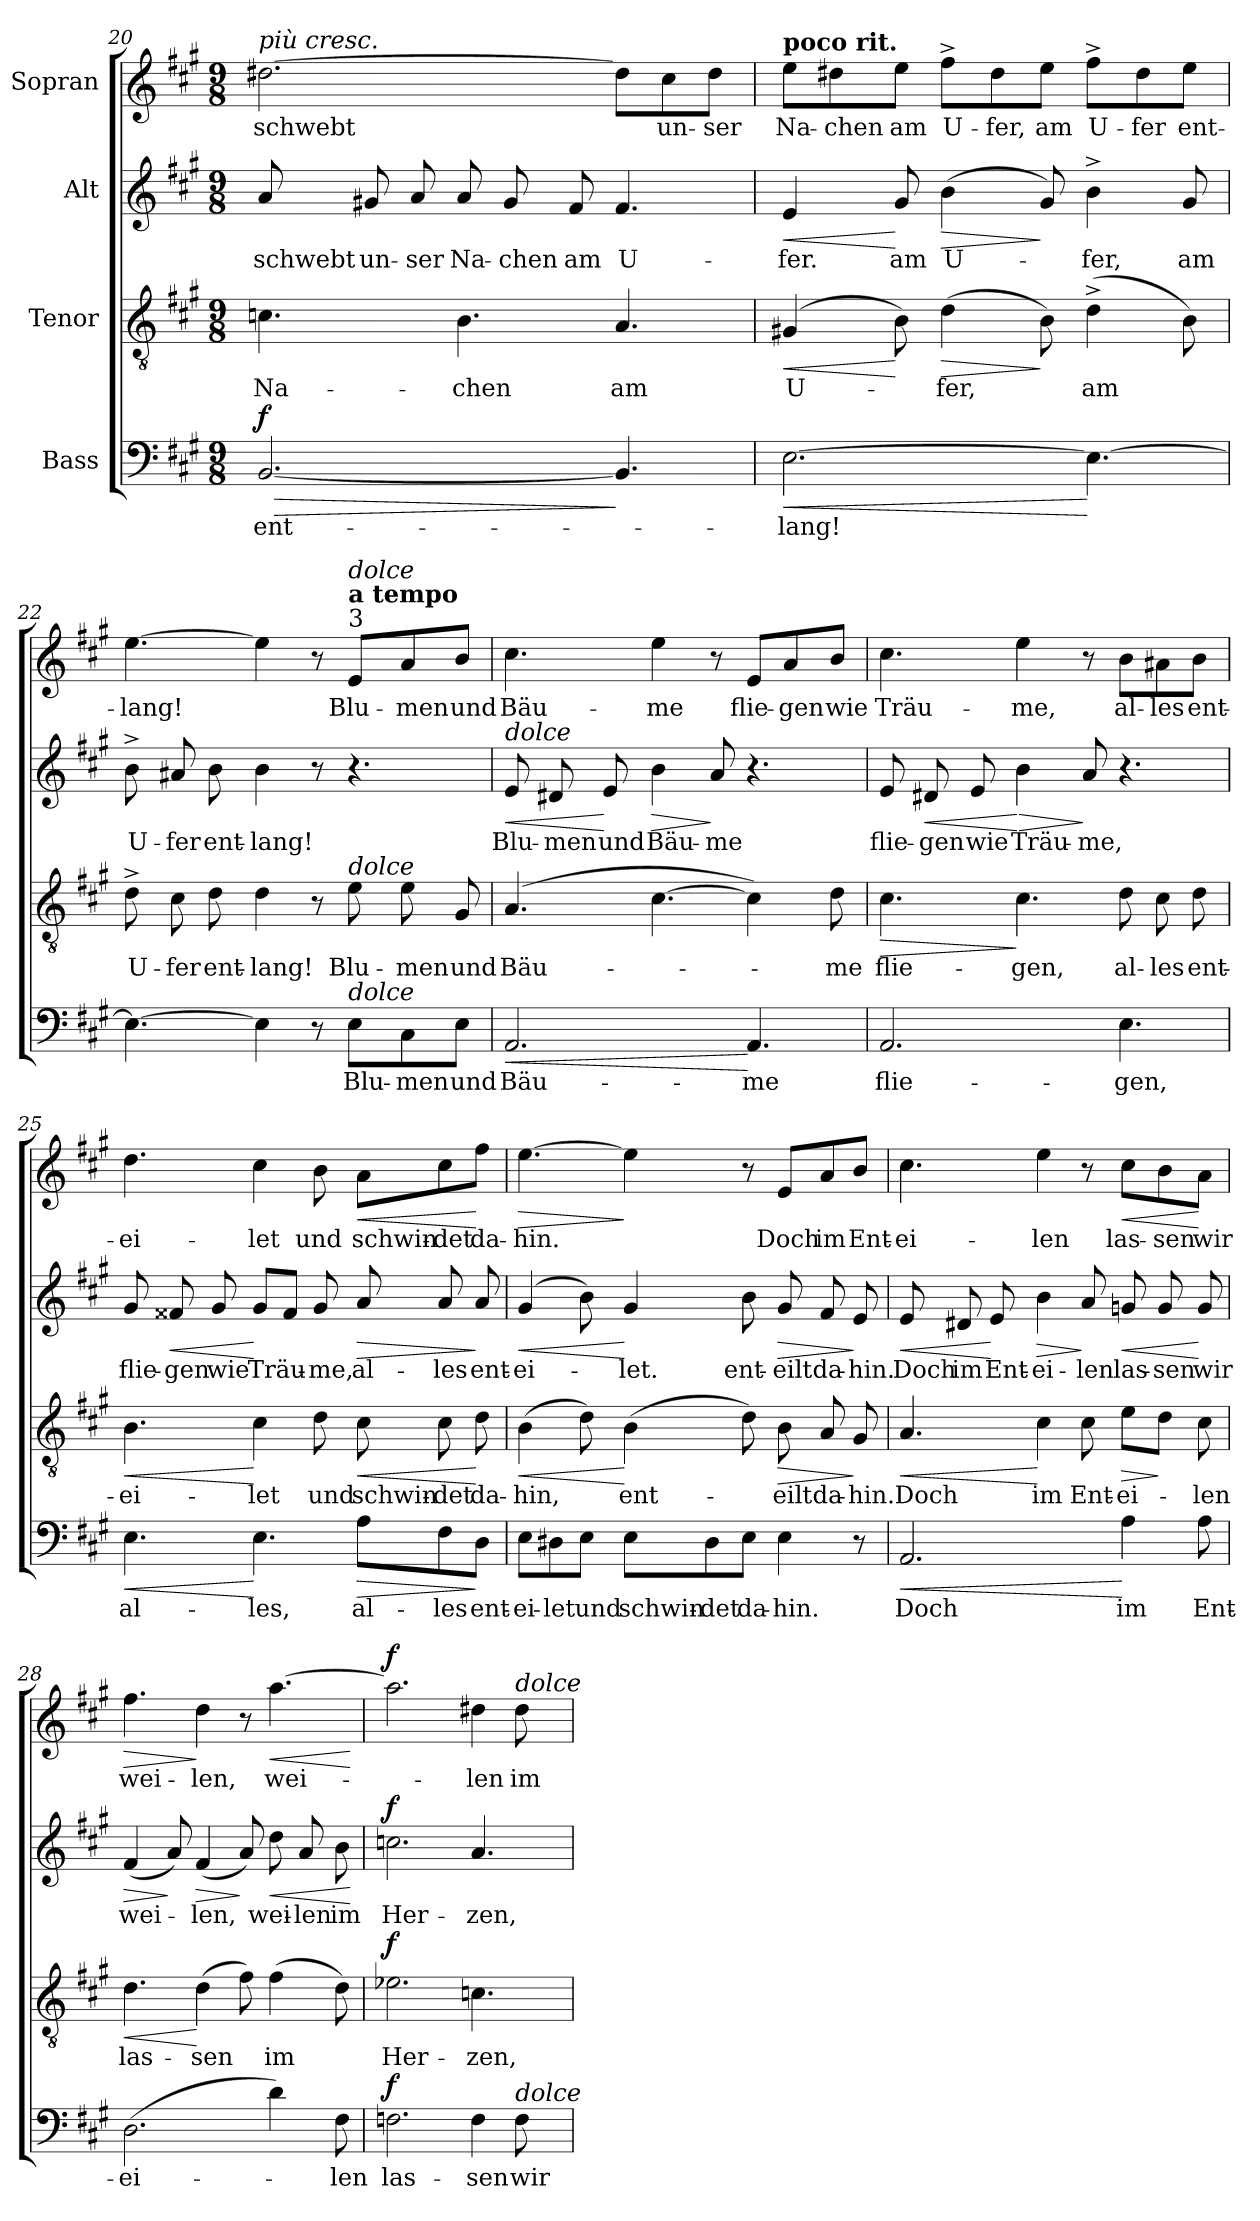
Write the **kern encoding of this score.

**kern	**text	**dynam	**kern	**text	**dynam	**kern	**text	**dynam	**kern	**text	**dynam
*part4	*part4	*part4	*part3	*part3	*part3	*part2	*part2	*part2	*part1	*part1	*part1
*staff4	*staff4	*staff4	*staff3	*staff3	*staff3	*staff2	*staff2	*staff2	*staff1	*staff1	*staff1
*I"Bass	*	*	*I"Tenor	*	*	*I"Alt	*	*	*I"Sopran	*	*
!!LO:LB:g=z
*clefF4	*	*	*clefGv2	*	*	*clefG2	*	*	*clefG2	*	*
*k[f#c#g#]	*	*	*k[f#c#g#]	*	*	*k[f#c#g#]	*	*	*k[f#c#g#]	*	*
*M9/8	*	*	*M9/8	*	*	*M9/8	*	*	*M9/8	*	*
=20	=20	=20	=20	=20	=20	=20	=20	=20	=20	=20	=20
!	!	!	!	!	!	!	!	!	!LO:TX:a:i:t=più cresc.	!	!
!	!LO:LY:b	!LO:HP:b	!	!LO:LY:b	!	!	!LO:LY:b	!	!	!LO:LY:b	!
!	!	!LO:DY:n=1:a	!	!	!	!	!	!	!	!	!
[2.BB/	ent-	> f	4.cn\	Na-	.	8a/	schwebt	.	[2.dd#X\	schwebt	.
!	!	!	!	!	!	!	!LO:LY:b	!	!	!	!
.	.	.	.	.	.	8g#X/	un-	.	.	.	.
!	!	!	!	!	!	!	!LO:LY:b	!	!	!	!
.	.	.	.	.	.	8a/	-ser	.	.	.	.
!	!	!	!	!LO:LY:b	!	!	!LO:LY:b	!	!	!	!
.	.	.	4.B\	-chen	.	8a/	Na-	.	.	.	.
!	!	!	!	!	!	!	!LO:LY:b	!	!	!	!
.	.	.	.	.	.	8g#/	-chen	.	.	.	.
!	!	!	!	!	!	!	!LO:LY:b	!	!	!	!
.	.	.	.	.	.	8f#/	am	.	.	.	.
!	!	!	!	!LO:LY:b	!	!	!LO:LY:b	!	!	!	!
4.BB/]	.	]	4.A/	am	.	4.f#/	U-	.	8dd#\L]	.	.
!	!	!	!	!	!	!	!	!	!	!LO:LY:b	!
.	.	.	.	.	.	.	.	.	8cc#\	un-	.
!	!	!	!	!	!	!	!	!	!	!LO:LY:b	!
.	.	.	.	.	.	.	.	.	8dd#\J	-ser	.
=21	=21	=21	=21	=21	=21	=21	=21	=21	=21	=21	=21
!	!	!	!	!	!	!	!	!	!LO:TX:a:B:t=poco rit.	!	!
!	!LO:LY:b	!LO:HP:b	!	!LO:LY:b	!LO:HP:b	!	!LO:LY:b	!LO:HP:b	!	!LO:LY:b	!
[2.E\	-lang!	<	(4G#X/	U-	<	4e/	-fer.	<	8ee\L	Na-	.
!	!	!	!	!	!	!	!	!	!	!LO:LY:b	!
.	.	.	.	.	.	.	.	.	8dd#X\	-chen	.
!	!	!	!	!	!	!	!LO:LY:b	!	!	!LO:LY:b	!
.	.	.	8B\)	.	[	8g#/	am	[	8ee\J	am	.
!	!	!	!	!LO:LY:b	!LO:HP:b	!	!LO:LY:b	!LO:HP:b	!	!LO:LY:b	!
.	.	.	(4d\	-fer,	>	(4b\	U-	>	8ff#^\L	U-	.
!	!	!	!	!	!	!	!	!	!	!LO:LY:b	!
.	.	.	.	.	.	.	.	.	8dd#\	-fer,	.
!	!	!	!	!	!	!	!	!	!	!LO:LY:b	!
.	.	.	8B\)	.	]	8g#/)	.	]	8ee\J	am	.
!	!	!	!	!LO:LY:b	!	!	!LO:LY:b	!	!	!LO:LY:b	!
4.E\_	.	[	(4d^\	am	.	4b^\	-fer,	.	8ff#^\L	U-	.
!	!	!	!	!	!	!	!	!	!	!LO:LY:b	!
.	.	.	.	.	.	.	.	.	8dd#\	-fer	.
!	!	!	!	!	!	!	!LO:LY:b	!	!	!LO:LY:b	!
.	.	.	8B\)	.	.	8g#/	am	.	8ee\J	ent-	.
!!LO:PB:g=z
=22	=22	=22	=22	=22	=22	=22	=22	=22	=22	=22	=22
!	!	!	!	!LO:LY:b	!	!	!LO:LY:b	!	!	!LO:LY:b	!
4.E\_	.	.	8d^\	U-	.	8b^\	U-	.	[4.ee\	-lang!	.
!	!	!	!	!LO:LY:b	!	!	!LO:LY:b	!	!	!	!
.	.	.	8c#\	-fer	.	8a#X/	-fer	.	.	.	.
!	!	!	!	!LO:LY:b	!	!	!LO:LY:b	!	!	!	!
.	.	.	8d\	ent-	.	8b\	ent-	.	.	.	.
!	!	!	!	!LO:LY:b	!	!	!LO:LY:b	!	!	!	!
4E\]	.	.	4d\	-lang!	.	4b\	-lang!	.	4ee\]	.	.
8r	.	.	8r	.	.	8r	.	.	8r	.	.
!	!	!	!	!	!	!	!	!	!LO:TX:a:t=3	!	!
!	!	!	!	!	!	!	!	!	!LO:TX:a:B:t=a tempo	!	!
!	!	!	!	!	!	!	!	!	!LO:TX:a:i:t=dolce	!	!
!	!	!	!LO:TX:a:i:t=dolce	!	!	!	!	!	!	!	!
!LO:TX:a:i:t=dolce	!	!	!	!	!	!	!	!	!	!	!
!	!LO:LY:b	!	!	!LO:LY:b	!	!	!	!	!	!LO:LY:b	!
8E\L	Blu-	.	8e\	Blu-	.	4.r	.	.	8e/L	Blu-	.
!	!LO:LY:b	!	!	!LO:LY:b	!	!	!	!	!	!LO:LY:b	!
8C#\	-men	.	8e\	-men	.	.	.	.	8a/	-men	.
!	!LO:LY:b	!	!	!LO:LY:b	!	!	!	!	!	!LO:LY:b	!
8E\J	und	.	8G#/	und	.	.	.	.	8b/J	und	.
=23	=23	=23	=23	=23	=23	=23	=23	=23	=23	=23	=23
!	!	!	!	!	!	!LO:TX:a:i:t=dolce	!	!	!	!	!
!	!LO:LY:b	!LO:HP:b	!	!LO:LY:b	!	!	!LO:LY:b	!LO:HP:b	!	!LO:LY:b	!
2.AA/	Bäu-	<	(4.A/	Bäu-	.	8e/	Blu-	<	4.cc#\	Bäu-	.
!	!	!	!	!	!	!	!LO:LY:b	!	!	!	!
.	.	.	.	.	.	8d#X/	-men	.	.	.	.
!	!	!	!	!	!	!	!LO:LY:b	!	!	!	!
.	.	.	.	.	.	8e/	und	[	.	.	.
!	!	!	!	!	!	!	!LO:LY:b	!LO:HP:b	!	!LO:LY:b	!
.	.	.	[4.c#\	.	.	4b\	Bäu-	>	4ee\	-me	.
!	!	!	!	!	!	!	!LO:LY:b	!	!	!	!
.	.	.	.	.	.	8a/	-me	]	8r	.	.
!	!LO:LY:b	!	!	!	!	!	!	!	!	!LO:LY:b	!
4.AA/	-me	[	4c#\])	.	.	4.r	.	.	8e/L	flie-	.
!	!	!	!	!	!	!	!	!	!	!LO:LY:b	!
.	.	.	.	.	.	.	.	.	8a/	-gen	.
!	!	!	!	!LO:LY:b	!	!	!	!	!	!LO:LY:b	!
.	.	.	8d\	-me	.	.	.	.	8b/J	wie	.
!!LO:LB:g=z
=24	=24	=24	=24	=24	=24	=24	=24	=24	=24	=24	=24
!	!LO:LY:b	!	!	!LO:LY:b	!LO:HP:b	!	!LO:LY:b	!	!	!LO:LY:b	!
2.AA/	flie-	.	4.c#\	flie-	>	8e/	flie-	.	4.cc#\	Träu-	.
!	!	!	!	!	!	!	!LO:LY:b	!LO:HP:b	!	!	!
.	.	.	.	.	.	8d#X/	-gen	<	.	.	.
!	!	!	!	!	!	!	!LO:LY:b	!	!	!	!
.	.	.	.	.	.	8e/	wie	.	.	.	.
!	!	!	!	!LO:LY:b	!	!	!LO:LY:b	!LO:HP:n=1:b	!	!LO:LY:b	!
.	.	.	4.c#\	-gen,	]	4b\	Träu-	[ >	4ee\	-me,	.
!	!	!	!	!	!	!	!LO:LY:b	!	!	!	!
.	.	.	.	.	.	8a/	-me,	]	8r	.	.
!	!LO:LY:b	!	!	!LO:LY:b	!	!	!	!	!	!LO:LY:b	!
4.E\	-gen,	.	8d\	al-	.	4.r	.	.	8b\L	al-	.
!	!	!	!	!LO:LY:b	!	!	!	!	!	!LO:LY:b	!
.	.	.	8c#\	-les	.	.	.	.	8a#X\	-les	.
!	!	!	!	!LO:LY:b	!	!	!	!	!	!LO:LY:b	!
.	.	.	8d\	ent-	.	.	.	.	8b\J	ent-	.
=25	=25	=25	=25	=25	=25	=25	=25	=25	=25	=25	=25
!	!LO:LY:b	!LO:HP:b	!	!LO:LY:b	!LO:HP:b	!	!LO:LY:b	!	!	!LO:LY:b	!
4.E\	al-	<	4.B\	-ei-	<	8g#/	flie-	.	4.dd\	-ei-	.
!	!	!	!	!	!	!	!LO:LY:b	!LO:HP:b	!	!	!
.	.	.	.	.	.	8f##X/	-gen	<	.	.	.
!	!	!	!	!	!	!	!LO:LY:b	!	!	!	!
.	.	.	.	.	.	8g#/	wie	.	.	.	.
!	!LO:LY:b	!	!	!LO:LY:b	!	!	!LO:LY:b	!	!	!LO:LY:b	!
4.E\	-les,	[	4c#\	-let	[	8g#/L	Träu-	[	4cc#\	-let	.
.	.	.	.	.	.	8f##/J	.	.	.	.	.
!	!	!	!	!LO:LY:b	!	!	!LO:LY:b	!	!	!LO:LY:b	!
.	.	.	8d\	und	.	8g#/	-me,	.	8b\	und	.
!	!LO:LY:b	!LO:HP:b	!	!LO:LY:b	!LO:HP:b	!	!LO:LY:b	!LO:HP:b	!	!LO:LY:b	!LO:HP:b
8A\L	al-	>	8c#\	schwin-	<	8a/	al-	>	8a\L	schwin-	<
!	!LO:LY:b	!	!	!LO:LY:b	!	!	!LO:LY:b	!	!	!LO:LY:b	!
8F#\	-les	.	8c#\	-det	.	8a/	-les	.	8cc#\	-det	.
!	!LO:LY:b	!	!	!LO:LY:b	!	!	!LO:LY:b	!	!	!LO:LY:b	!
8D\J	ent-	]	8d\	da-	[	8a/	ent-	]	8ff#\J	da-	[
!!LO:LB:g=z
=26	=26	=26	=26	=26	=26	=26	=26	=26	=26	=26	=26
!	!LO:LY:b	!	!	!LO:LY:b	!LO:HP:b	!	!LO:LY:b	!LO:HP:b	!	!LO:LY:b	!LO:HP:b
8E\L	-ei-	.	(4B\	-hin,	<	(4g#/	-ei-	<	[4.ee\	-hin.	>
!	!LO:LY:b	!	!	!	!	!	!	!	!	!	!
8D#X\	-let	.	.	.	.	.	.	.	.	.	.
!	!LO:LY:b	!	!	!	!	!	!	!	!	!	!
8E\J	und	.	8d\)	.	.	8b\)	.	.	.	.	.
!	!LO:LY:b	!	!	!LO:LY:b	!	!	!LO:LY:b	!	!	!	!
8E\L	schwin-	.	(4B\	ent-	[	4g#/	-let.	[	4ee\]	.	]
!	!LO:LY:b	!	!	!	!	!	!	!	!	!	!
8D#\	-det	.	.	.	.	.	.	.	.	.	.
!	!LO:LY:b	!	!	!	!	!	!LO:LY:b	!	!	!	!
8E\J	da-	.	8d\)	.	.	8b\	ent-	.	8r	.	.
!	!LO:LY:b	!	!	!LO:LY:b	!LO:HP:b	!	!LO:LY:b	!LO:HP:b	!	!LO:LY:b	!
4E\	-hin.	.	8B\	-eilt	>	8g#/	-eilt	>	8e/L	Doch	.
!	!	!	!	!LO:LY:b	!	!	!LO:LY:b	!	!	!LO:LY:b	!
.	.	.	8A/	da-	.	8f#/	da-	.	8a/	im	.
!	!	!	!	!LO:LY:b	!	!	!LO:LY:b	!	!	!LO:LY:b	!
8r	.	.	8G#/	-hin.	]	8e/	-hin.	]	8b/J	Ent-	.
=27	=27	=27	=27	=27	=27	=27	=27	=27	=27	=27	=27
!	!LO:LY:b	!LO:HP:b	!	!LO:LY:b	!LO:HP:b	!	!LO:LY:b	!LO:HP:b	!	!LO:LY:b	!
2.AA/	Doch	<	4.A/	Doch	<	8e/	Doch	<	4.cc#\	-ei-	.
!	!	!	!	!	!	!	!LO:LY:b	!	!	!	!
.	.	.	.	.	.	8d#X/	im	.	.	.	.
!	!	!	!	!	!	!	!LO:LY:b	!	!	!	!
.	.	.	.	.	.	8e/	Ent-	[	.	.	.
!	!	!	!	!LO:LY:b	!	!	!LO:LY:b	!LO:HP:b	!	!LO:LY:b	!
.	.	.	4c#\	im	[	4b\	-ei-	>	4ee\	-len	.
!	!	!	!	!LO:LY:b	!	!	!LO:LY:b	!	!	!	!
.	.	.	8c#\	Ent-	.	8a/	-len	]	8r	.	.
!	!LO:LY:b	!	!	!LO:LY:b	!LO:HP:b	!	!LO:LY:b	!LO:HP:b	!	!LO:LY:b	!LO:HP:b
4A\	im	[	8e\L	-ei-	>	8gn/	las-	<	8cc#\L	las-	<
!	!	!	!	!	!	!	!LO:LY:b	!	!	!LO:LY:b	!
.	.	.	8d\J	.	]	8g/	-sen	.	8b\	-sen	.
!	!LO:LY:b	!	!	!LO:LY:b	!	!	!LO:LY:b	!	!	!LO:LY:b	!
8A\	Ent-	.	8c#\	-len	.	8g/	wir	[	8a\J	wir	[
!!LO:PB:g=z
=28	=28	=28	=28	=28	=28	=28	=28	=28	=28	=28	=28
!	!LO:LY:b	!	!	!LO:LY:b	!LO:HP:b	!	!LO:LY:b	!LO:HP:b	!	!LO:LY:b	!LO:HP:b
(>2.D\	-ei-	.	4.d\	las-	<	(4f#/	wei-	>	4.ff#\	wei-	>
.	.	.	.	.	.	8a/)	.	]	.	.	.
!	!	!	!	!LO:LY:b	!	!	!LO:LY:b	!LO:HP:b	!	!LO:LY:b	!
.	.	.	(4d\	-sen	[	(4f#/	-len,	>	4dd\	-len,	]
.	.	.	8f#\)	.	.	8a/)	.	]	8r	.	.
!	!	!	!	!LO:LY:b	!	!	!LO:LY:b	!LO:HP:b	!	!LO:LY:b	!LO:HP:b
4d\)	.	.	(4f#\	-im	.	8dd\	wei-	<	[4.aa\	wei-	<
!	!	!	!	!	!	!	!LO:LY:b	!	!	!	!
.	.	.	.	.	.	8a/	-len	.	.	.	.
!	!LO:LY:b	!	!	!	!	!	!LO:LY:b	!	!	!	!
8F#\	-len	.	8d\)	.	.	8b\	im	.	.	.	.
.	.	.	.	.	.	.	.	[	.	.	[
=29	=29	=29	=29	=29	=29	=29	=29	=29	=29	=29	=29
!	!LO:LY:b	!LO:DY:a	!	!LO:LY:b	!LO:DY:a	!	!LO:LY:b	!LO:DY:a	!	!	!LO:DY:a
2.Fn\	las-	f	2.e-X\	Her-	f	2.ccn\	Her-	f	2.aa\]	.	f
!	!LO:LY:b	!	!	!LO:LY:b	!	!	!LO:LY:b	!	!	!LO:LY:b	!
4F\	-sen	.	4.cn\	-zen,	.	4.a/	-zen,	.	4dd#X\	-len	.
!	!	!	!	!	!	!	!	!	!LO:TX:a:i:t=dolce	!	!
!LO:TX:a:i:t=dolce	!	!	!	!	!	!	!	!	!	!	!
!	!LO:LY:b	!	!	!	!	!	!	!	!	!LO:LY:b	!
8F\	wir	.	.	.	.	.	.	.	8dd#\	im	.
=	=	=	=	=	=	=	=	=	=	=	=
*-	*-	*-	*-	*-	*-	*-	*-	*-	*-	*-	*-
